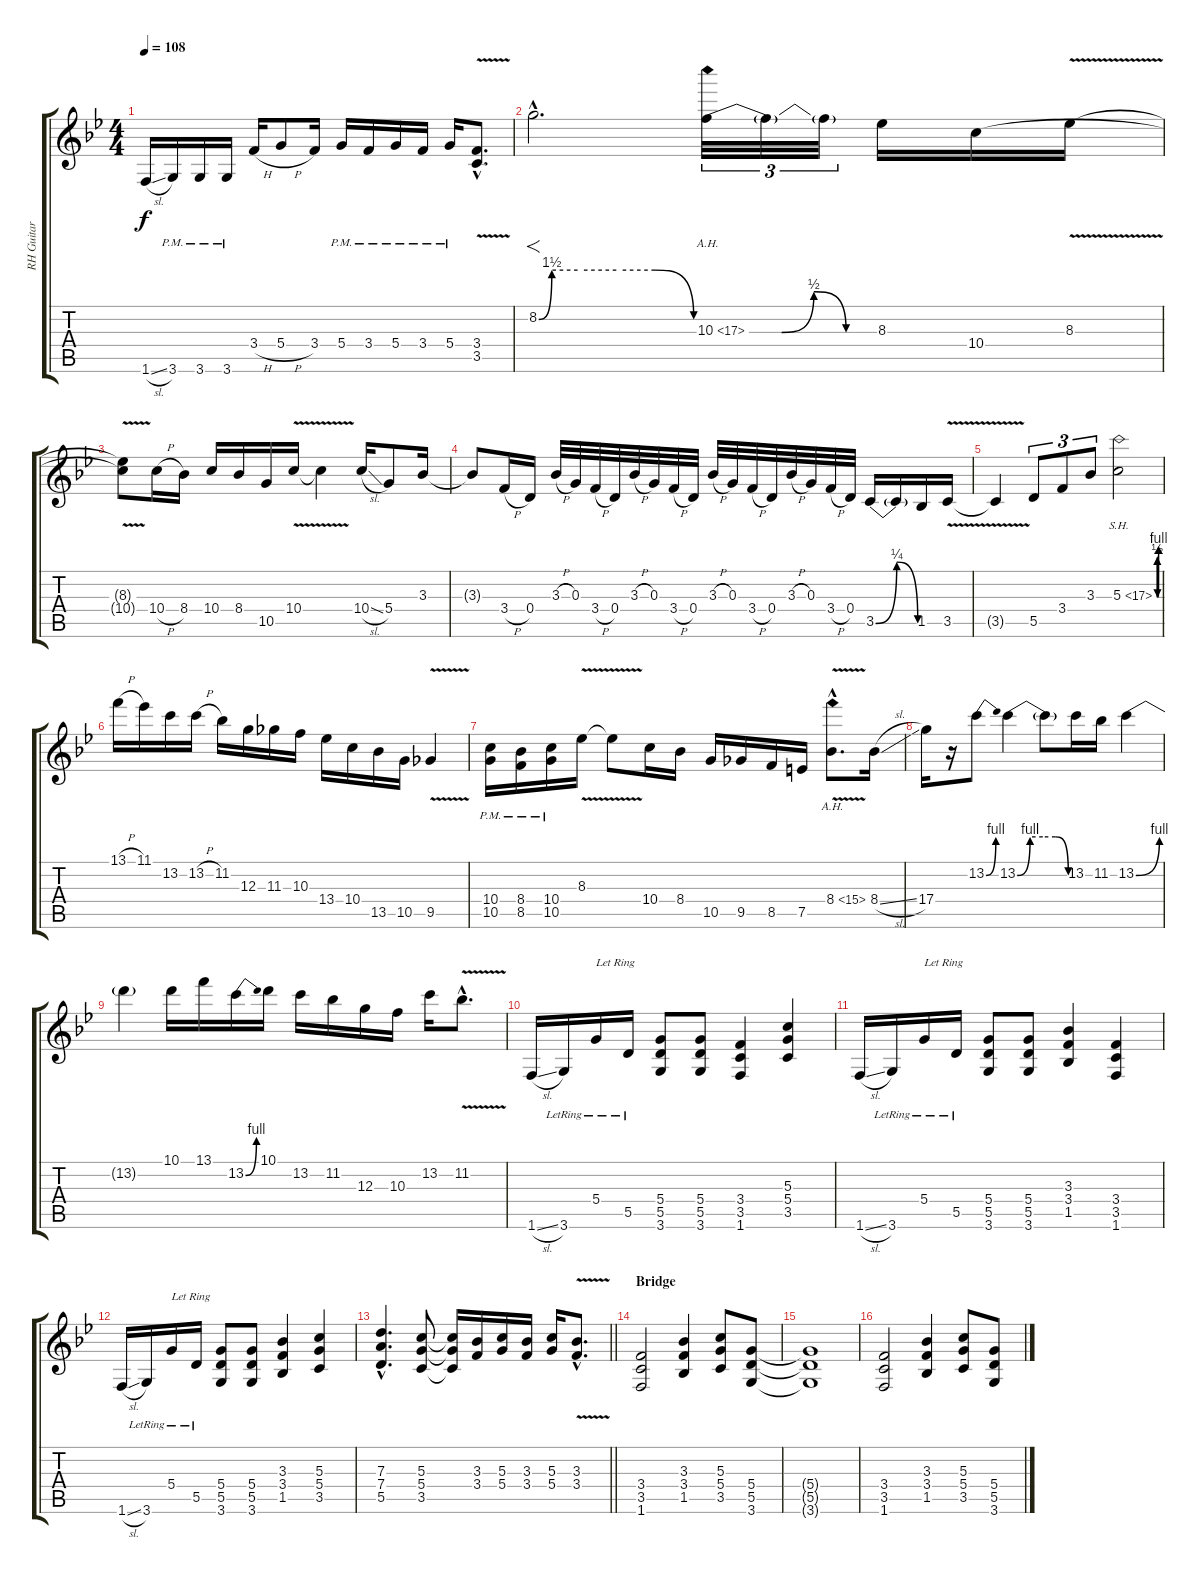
\track ("RH Guitar" "RH Guitar") {instrument distortionguitar}
\staff {score tabs}
\tuning (E4 B3 G3 D3 A2 E2) {hide}
\ts (4 4)
\tempo 108
\clef g2
\ks gminor
1.6{sl}.16{dy f} 3.6{pm}.16 3.6{pm}.16 3.6{pm}.16 3.4{h}.16 5.4{h}.8 3.4.16 5.4{pm}.16 3.4{pm}.16 5.4{pm}.16 3.4{pm}.16 5.4{pm}.16 (3.4{v hac} 3.5{v hac}).8{d} |
8.2{be (custom 0 0 5 6 15 6 30 6 45 6 60 0) hac}.2{f d volume 16} 10.3{be (custom 0 0 15 0 30 2 45 0 60 0) ah 7}.32{tu (3 2)} 10.3{t}.32{tu (3 2)} 10.3{t}.32{tu (3 2)} 8.3.16 10.4.16 8.3{v}.16 |
(8.3{t} 10.4{t}).8 10.4{h}.16 8.4.16 10.4.16 8.4.16 10.5.16 10.4{v}.16 10.4{t}.4 10.4{sl}.16 5.4.8 3.3.16 |
3.3{t}.8 3.4{h}.16 0.4.16 3.3{h}.32 0.3.32 3.4{h}.32 0.4.32 3.3{h}.32 0.3.32 3.4{h}.32 0.4.32 3.3{h}.32 0.3.32 3.4{h}.32 0.4.32 3.3{h}.32 0.3.32 3.4{h}.32 0.4.32 3.5{be (bendrelease 0 0 30 1 30 1 60 0)}.16 3.5{t}.16 1.5.16 3.5{v}.16 |
3.5{t}.4 5.5.8{tu (3 2)} 3.4.8{tu (3 2)} 3.3.8{tu (3 2)} 5.3{be (custom 0 0 8 2 15 0 30 0 40 0 50 0 60 4) sh 12}.2 |
13.1{h}.16 11.1.16 13.2.16 13.2{h}.16 11.2.16 12.3.16 11.3.16 10.3.16 13.4.16 10.4.16 13.5.16 10.5.16 9.5{v}.4 |
(10.4{pm} 10.5{pm}).16 (8.4{pm} 8.5{pm}).16 (10.4{pm} 10.5{pm}).16 8.3{v}.16 8.3{t}.8 10.4.16 8.4.16 10.5.16 9.5.16 8.5.16 7.5.16 8.4{ah 7 v hac}.8{d} 8.4{sl}.16 |
17.4.16 r.16 13.2{be (bend 0 0 60 4)}.8 13.2{be (custom 0 0 15 4 30 4 45 4 60 0)}.4 13.2{t}.8 13.2.16 11.2.16 13.2{be (bend 0 0 60 4)}.4 |
13.2{t}.4 10.1.16 13.1.16 13.2{be (bend 0 0 60 4)}.16 10.1.16 13.2.16 11.2.16 12.3.16 10.3.16 13.2.16 11.2{v hac}.8{d} |
1.6{sl}.16{volume 13} 3.6{lr}.16 5.4{lr}.16{txt "Let Ring"} 5.5{lr}.16 (5.4 5.5 3.6).8 (5.4 5.5 3.6).8 (3.4 3.5 1.6).4 (5.3 5.4 3.5).4 |
1.6{sl}.16 3.6{lr}.16 5.4{lr}.16{txt "Let Ring"} 5.5{lr}.16 (5.4 5.5 3.6).8 (5.4 5.5 3.6).8 (3.3 3.4 1.5).4 (3.4 3.5 1.6).4 |
1.6{sl}.16 3.6{lr}.16 5.4{lr}.16{txt "Let Ring"} 5.5{lr}.16 (5.4 5.5 3.6).8 (5.4 5.5 3.6).8 (3.3 3.4 1.5).4 (5.3 5.4 3.5).4 |
\barLineRight lightlight
(7.3{hac} 7.4{hac} 5.5{hac}).4{d} (5.3 5.4 3.5).8 (5.3{t} 5.4{t} 3.5{t}).16 (3.3 3.4).16 (5.3 5.4).16 (3.3 3.4).16 (5.3 5.4).16 (3.3{v hac} 3.4{v hac}).8{d} |
\section ("" "Bridge")
(3.4 3.5 1.6).2 (3.3 3.4 1.5).4 (5.3 5.4 3.5).8 (5.4 5.5 3.6).8 |
(5.4{t} 5.5{t} 3.6{t}).1 |
(3.4 3.5 1.6).2 (3.3 3.4 1.5).4 (5.3 5.4 3.5).8 (5.4 5.5 3.6).8
